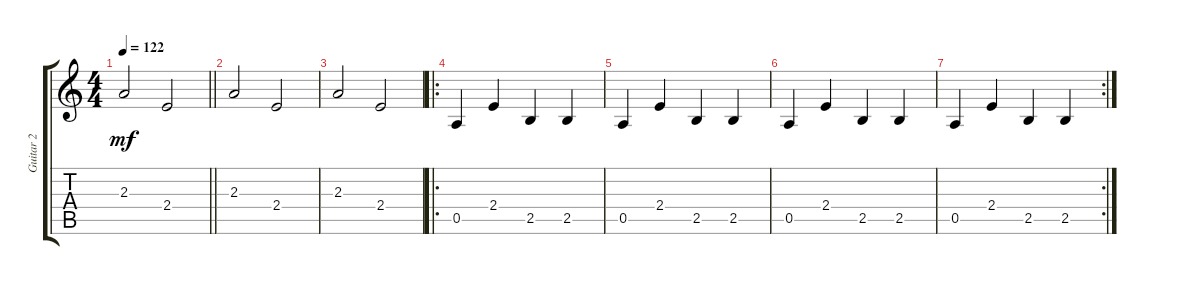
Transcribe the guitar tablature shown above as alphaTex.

\track ("Guitar 2" "Guitar 2") {instrument acousticguitarsteel}
\staff {score tabs}
\tuning (E4 B3 G3 D3 A2 E2) {hide}
\ts (4 4)
\tempo 122
\clef g2
\barLineRight lightlight
\ks c
2.3.2{dy mf} 2.4.2 |
2.3.2 2.4.2 |
2.3.2 2.4.2 |
\ro
0.5.4 2.4.4 2.5.4 2.5.4 |
0.5.4 2.4.4 2.5.4 2.5.4 |
0.5.4 2.4.4 2.5.4 2.5.4 |
\rc 2
0.5.4 2.4.4 2.5.4 2.5.4
